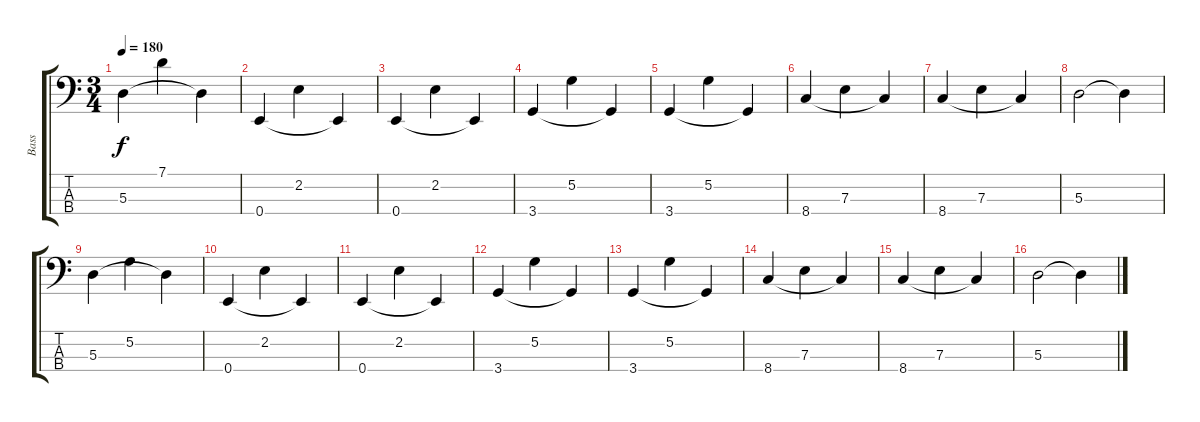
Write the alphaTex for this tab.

\track ("Bass" "Bass") {instrument electricbassfinger}
\staff {score tabs}
\tuning (G2 D2 A1 E1) {hide}
\ts (3 4)
\tempo 180
\clef f4
\ks c
5.3.4{dy f} 7.1.4 5.3{t}.4 |
0.4.4 2.2.4 0.4{t}.4 |
0.4.4 2.2.4 0.4{t}.4 |
3.4.4 5.2.4 3.4{t}.4 |
3.4.4 5.2.4 3.4{t}.4 |
8.4.4 7.3.4 8.4{t}.4 |
8.4.4 7.3.4 8.4{t}.4 |
5.3.2 5.3{t}.4 |
5.3.4 5.2.4 5.3{t}.4 |
0.4.4 2.2.4 0.4{t}.4 |
0.4.4 2.2.4 0.4{t}.4 |
3.4.4 5.2.4 3.4{t}.4 |
3.4.4 5.2.4 3.4{t}.4 |
8.4.4 7.3.4 8.4{t}.4 |
8.4.4 7.3.4 8.4{t}.4 |
5.3.2 5.3{t}.4
